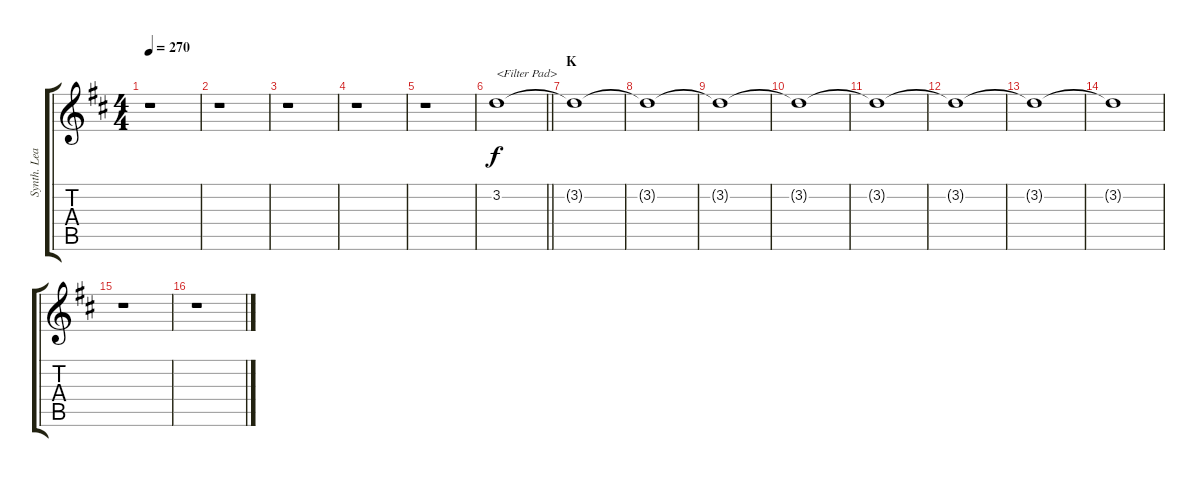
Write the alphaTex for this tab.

\track ("Synth. Lead I" "Synth. Lea") {instrument lead2sawtooth}
\staff {score tabs}
\tuning (E5 B4 G4 D4 A3 E3) {hide}
\ts (4 4)
\tempo 270
\clef g2
\ks d
r.1{dy f} |
r.1 |
r.1 |
r.1 |
r.1 |
\barLineRight lightlight
3.2.1{txt "<Filter Pad>" instrument pad2warm} |
\section ("" "K")
3.2{t}.1 |
3.2{t}.1 |
3.2{t}.1 |
3.2{t}.1 |
3.2{t}.1 |
3.2{t}.1 |
3.2{t}.1 |
3.2{t}.1 |
r.1 |
r.1
